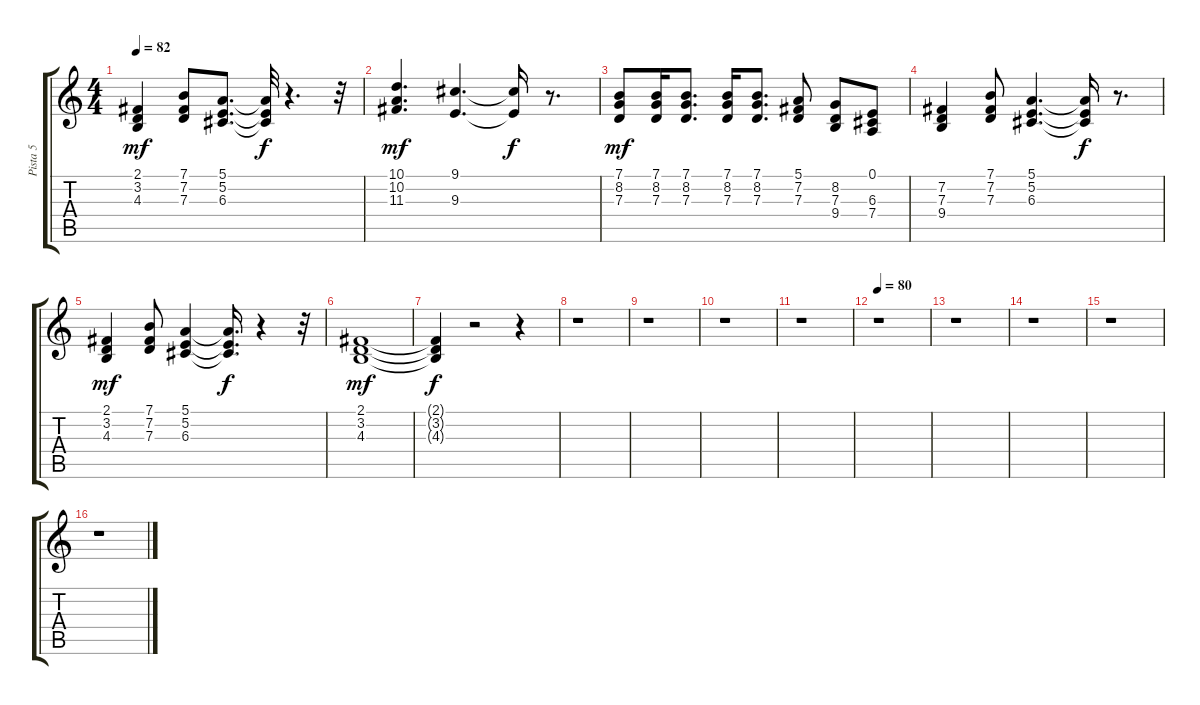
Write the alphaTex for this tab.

\track ("Pista 5" "Pista 5") {instrument reedorgan}
\staff {score tabs}
\tuning (E4 B3 G3 D3 A2 E2) {hide}
\ts (4 4)
\tempo 82
\clef g2
\ks c
(2.1 3.2 4.3).4{dy mf} (7.1 7.2 7.3).8 (5.1 5.2 6.3).8{d} (5.1{t} 5.2{t} 6.3{t}).32{dy f} r.4{d} r.32 |
(10.1 10.2 11.3).4{d dy mf} (9.1 9.3).4{d} (9.1{t} 9.3{t}).16{dy f} r.8{d} |
(7.1 8.2 7.3).8{dy mf} (7.1 8.2 7.3).16 (7.1 8.2 7.3).8{d} (7.1 8.2 7.3).16 (7.1 8.2 7.3).8{d} (5.1 7.2 7.3).8 (8.2 7.3 9.4).8 (0.1 6.3 7.4).8 |
(7.2 7.3 9.4).4 (7.1 7.2 7.3).8 (5.1 5.2 6.3).4{d} (5.1{t} 5.2{t} 6.3{t}).16{dy f} r.8{d} |
(2.1 3.2 4.3).4{dy mf} (7.1 7.2 7.3).8 (5.1 5.2 6.3).4 (5.1{t} 5.2{t} 6.3{t}).16{d dy f} r.4 r.32 |
(2.1 3.2 4.3).1{dy mf} |
(2.1{t} 3.2{t} 4.3{t}).4{dy f} r.2 r.4 |
r.1 |
r.1 |
r.1 |
r.1 |
\tempo 80
r.1 |
r.1 |
r.1 |
r.1 |
r.1
